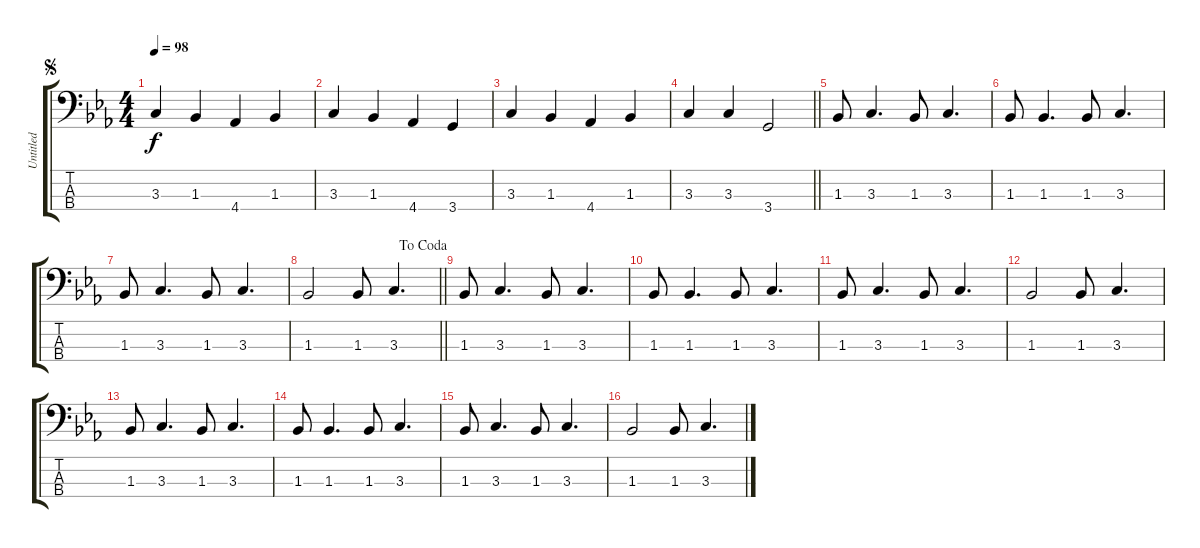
\track ("Untitled" "Untitled") {instrument electricbassfinger}
\staff {score tabs}
\tuning (G2 D2 A1 E1) {hide}
\ts (4 4)
\jump segno
\tempo 98
\clef f4
\ks eb
3.3.4{dy f} 1.3.4 4.4.4 1.3.4 |
3.3.4 1.3.4 4.4.4 3.4.4 |
3.3.4 1.3.4 4.4.4 1.3.4 |
\barLineRight lightlight
3.3.4 3.3.4 3.4.2 |
1.3.8 3.3.4{d} 1.3.8 3.3.4{d} |
1.3.8 1.3.4{d} 1.3.8 3.3.4{d} |
1.3.8 3.3.4{d} 1.3.8 3.3.4{d} |
\jump dacoda
\barLineRight lightlight
1.3.2 1.3.8 3.3.4{d} |
1.3.8 3.3.4{d} 1.3.8 3.3.4{d} |
1.3.8 1.3.4{d} 1.3.8 3.3.4{d} |
1.3.8 3.3.4{d} 1.3.8 3.3.4{d} |
1.3.2 1.3.8 3.3.4{d} |
1.3.8 3.3.4{d} 1.3.8 3.3.4{d} |
1.3.8 1.3.4{d} 1.3.8 3.3.4{d} |
1.3.8 3.3.4{d} 1.3.8 3.3.4{d} |
1.3.2 1.3.8 3.3.4{d}
